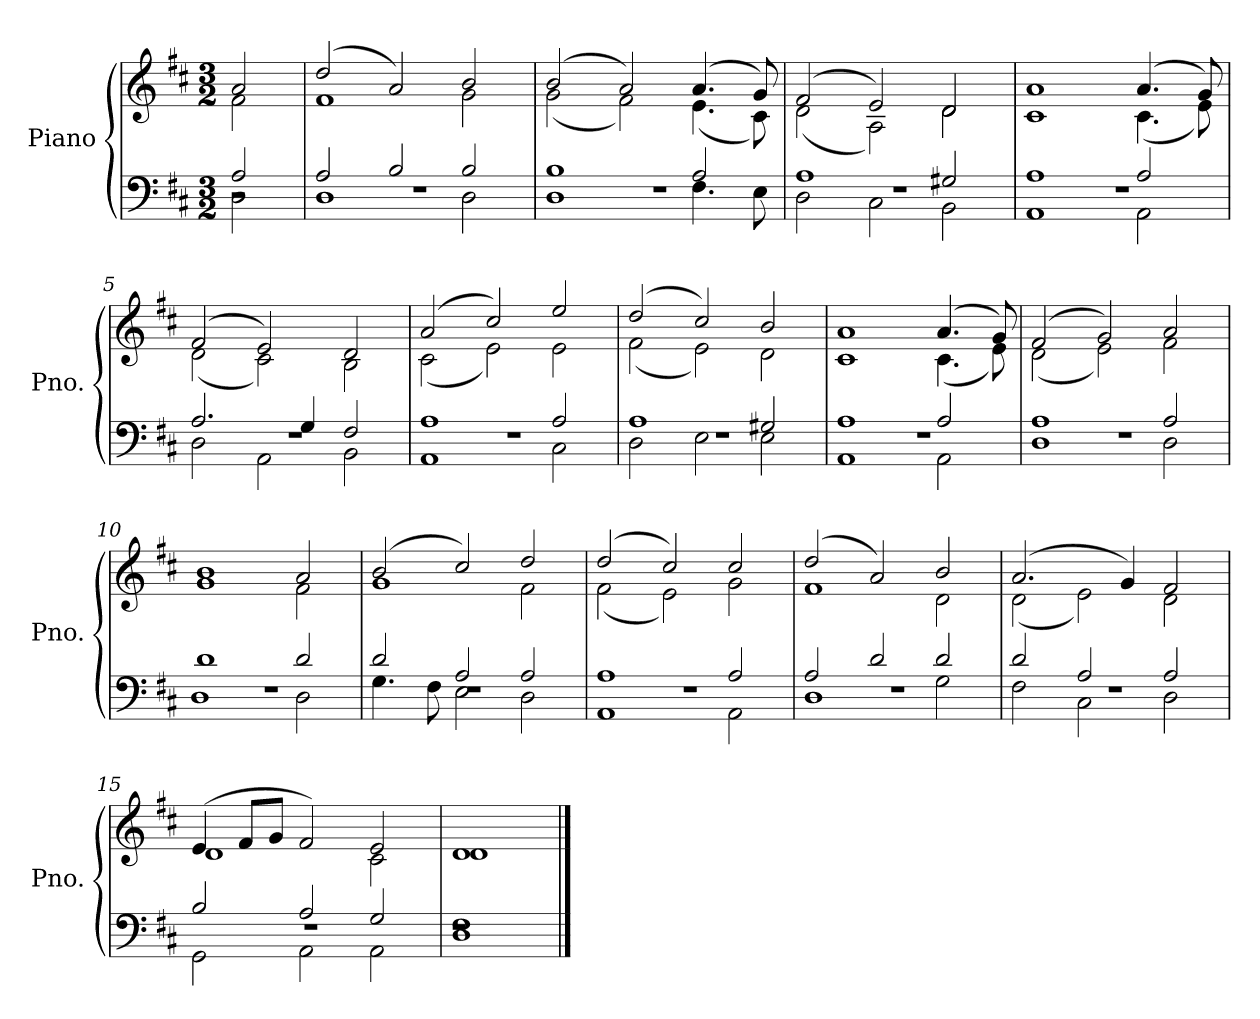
**kern	**kern
*part1	*part1
*staff2	*staff1
*I"Piano	*
*I'Pno.	*
*clefF4	*clefG2
*k[f#c#]	*k[f#c#]
*M3/2	*M3/2
*MM180	*MM180
=	=
*^	*^
*	*^	*	*
2r	2A/	2D\	2a/	2f#\
=1	=1	=1	=1	=1
1.r	2A/	1D	(2dd/	1f#
.	2B/	.	2a/)	.
.	2B/	2D\	2b/	2g\
=2	=2	=2	=2	=2
1.r	1B	1D	(2b/	(2g\
.	.	.	2a/)	2f#\)
.	2A/	4.F#\	(4.a/	(4.e\
.	.	8E\	8g/)	8c#\)
=3	=3	=3	=3	=3
1.r	1A	2D\	(2f#/	(2d\
.	.	2C#\	2e/)	2A\)
.	2G#X/	2BB\	2d/	2d\
=4	=4	=4	=4	=4
1.r	1A	1AA	1a	1c#
.	2A/	2AA\	(4.a/	(4.c#\
.	.	.	8g/)	8e\)
=5	=5	=5	=5	=5
1.r	2.A/	2D\	(2f#/	(2d\
.	.	2AA\	2e/)	2c#\)
.	4G/	.	.	.
.	2F#/	2BB\	2d/	2B\
=6	=6	=6	=6	=6
1.r	1A	1AA	(2a/	(2c#\
.	.	.	2cc#/)	2e\)
.	2A/	2C#\	2ee/	2e\
=7	=7	=7	=7	=7
1.r	1A	2D\	(2dd/	(2f#\
.	.	2E\	2cc#/)	2e\)
.	2G#X/	2E\	2b/	2d\
!!LO:LB:g=z	!!
=8	=8	=8	=8	=8
1.r	1A	1AA	1a	1c#
.	2A/	2AA\	(4.a/	(4.c#\
.	.	.	8g/)	8e\)
=9	=9	=9	=9	=9
1.r	1A	1D	(2f#/	(2d\
.	.	.	2g/)	2e\)
.	2A/	2D\	2a/	2f#\
=10	=10	=10	=10	=10
1.r	1d	1D	1b	1g
.	2d/	2D\	2a/	2f#\
=11	=11	=11	=11	=11
1.r	2d/	4.G\	(2b/	1g
.	.	8F#\	.	.
.	2A/	2E\	2cc#/)	.
.	2A/	2D\	2dd/	2f#\
=12	=12	=12	=12	=12
1.r	1A	1AA	(2dd/	(2f#\
.	.	.	2cc#/)	2e\)
.	2A/	2AA\	2cc#/	2g\
=13	=13	=13	=13	=13
1.r	2A/	1D	(2dd/	1f#
.	2d/	.	2a/)	.
.	2d/	2G\	2b/	2d\
=14	=14	=14	=14	=14
1.r	2d/	2F#\	(2.a/	(2d\
.	2A/	2C#\	.	2e\)
.	.	.	4g/)	.
.	2A/	2D\	2f#/	2d\
=15	=15	=15	=15	=15
1.r	2B/	2GG\	(4e/	1d
.	.	.	8f#/L	.
.	.	.	8g/J	.
.	2A/	2AA\	2f#/)	.
.	2G/	2AA\	2e/	2c#\
!!LO:LB:g=z	!!
=16	=16	=16	=16	=16
1r	1F#	1D	1d	1d
*v	*v	*v	*	*
*	*v	*v
==	==
*-	*-
